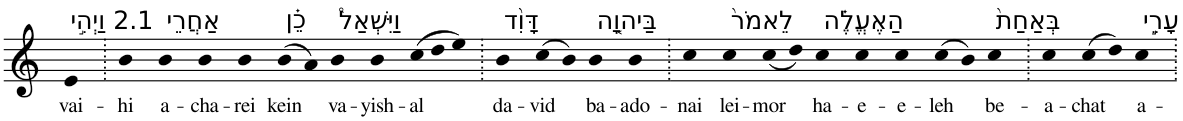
**kern	**text
*part1	*part1
*staff1	*staff1
*I"Piano	*
*I'Pno	*
*clefG2	*
*k[]	*
=1	=1
!LO:TX:a:t=2.1 וַיְהִ֣י	!
!	!LO:LY:b
4e	vai-
=2.	=2.
!	!LO:LY:b
4b	-hi
!LO:TX:a:t=אַחֲרֵי	!
!	!LO:LY:b
4b	a-
!	!LO:LY:b
4b	-cha-
!	!LO:LY:b
4b	-rei
!LO:TX:a:t=כֵ֗ן	!
!	!LO:LY:b
(>8b	kein
8a)	.
!LO:TX:a:t=וַיִּשְׁאַל֩	!
!	!LO:LY:b
4b	va-
!	!LO:LY:b
4b	-yish-
*Xtuplet	*
!	!LO:LY:b
(>12cc	-al
12dd	.
12ee)	.
=3.	=3.
!LO:TX:a:t=דָּוִ֨ד	!
!	!LO:LY:b
4b	da-
!	!LO:LY:b
(>8cc	-vid
8b)	.
!LO:TX:a:t=בַּיהוָ֤ה	!
!	!LO:LY:b
4b	ba-
!	!LO:LY:b
4b	-ado-
=4.	=4.
!	!LO:LY:b
4cc	-nai
!LO:TX:a:t=לֵאמֹר֙	!
!	!LO:LY:b
4cc	lei-
!	!LO:LY:b
(<8cc	-mor
8dd)	.
!LO:TX:a:t=הַאֶעֱלֶ֗ה	!
!	!LO:LY:b
4cc	ha-
!	!LO:LY:b
4cc	-e-
!	!LO:LY:b
4cc	-e-
!	!LO:LY:b
(>8cc	-leh
8b)	.
!LO:TX:a:t=בְּאַחַת֙	!
!	!LO:LY:b
4cc	be-
=5.	=5.
!	!LO:LY:b
4cc	-a-
!	!LO:LY:b
(>8cc	-chat
8dd)	.
!LO:TX:a:t=עָרֵ֣י	!
!	!LO:LY:b
4cc	a-
=.	=.
*-	*-
